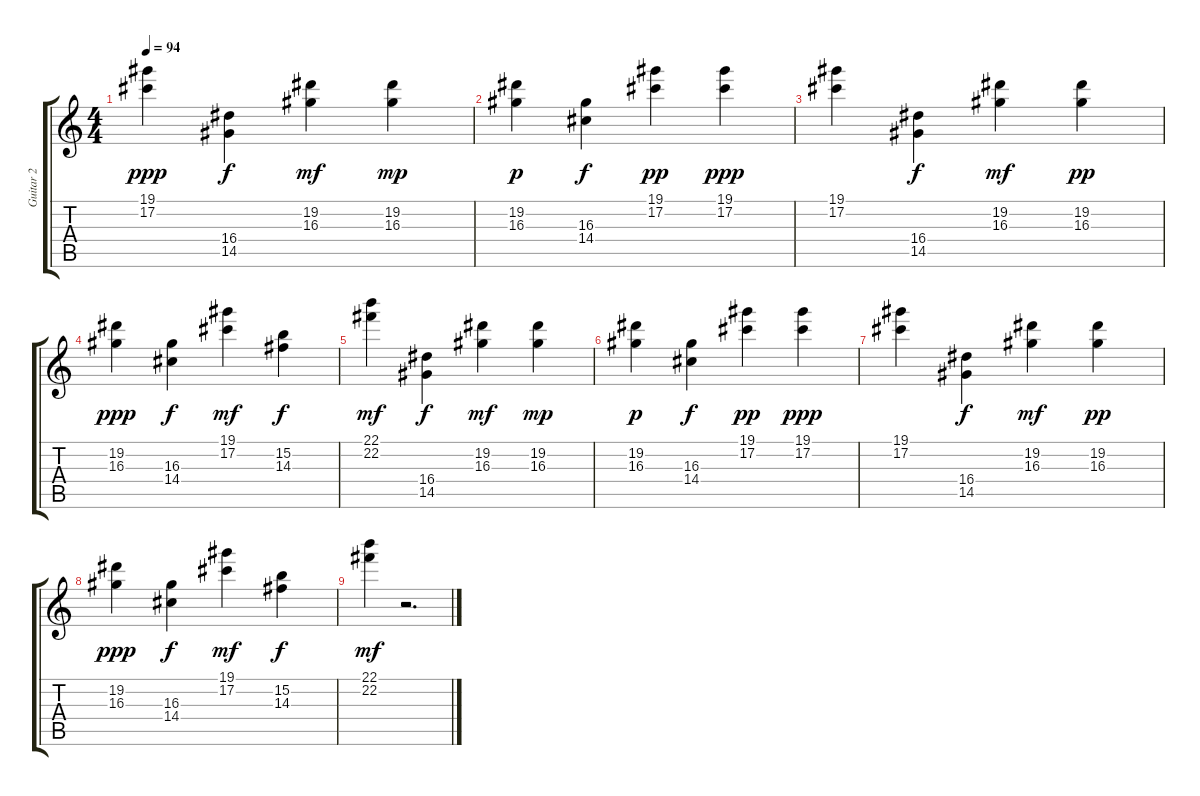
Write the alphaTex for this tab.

\track ("Guitar 2" "Guitar 2") {instrument electricguitarclean}
\staff {score tabs}
\tuning (Db4 Ab3 E3 B2 Gb2 B1) {hide}
\ts (4 4)
\tempo 94
\clef g2
\ks c
(19.1 17.2).4{dy ppp} (16.4 14.5).4{dy f} (19.2 16.3).4{dy mf} (19.2 16.3).4{dy mp} |
(19.2 16.3).4{dy p} (16.3 14.4).4{dy f} (19.1 17.2).4{dy pp} (19.1 17.2).4{dy ppp} |
(19.1 17.2).4 (16.4 14.5).4{dy f} (19.2 16.3).4{dy mf} (19.2 16.3).4{dy pp} |
(19.2 16.3).4{dy ppp} (16.3 14.4).4{dy f} (19.1 17.2).4{dy mf} (15.2 14.3).4{dy f} |
(22.1 22.2).4{dy mf} (16.4 14.5).4{dy f} (19.2 16.3).4{dy mf} (19.2 16.3).4{dy mp} |
(19.2 16.3).4{dy p} (16.3 14.4).4{dy f} (19.1 17.2).4{dy pp} (19.1 17.2).4{dy ppp} |
(19.1 17.2).4 (16.4 14.5).4{dy f} (19.2 16.3).4{dy mf} (19.2 16.3).4{dy pp} |
(19.2 16.3).4{dy ppp} (16.3 14.4).4{dy f} (19.1 17.2).4{dy mf} (15.2 14.3).4{dy f} |
(22.1 22.2).4{dy mf} r.2{d}
